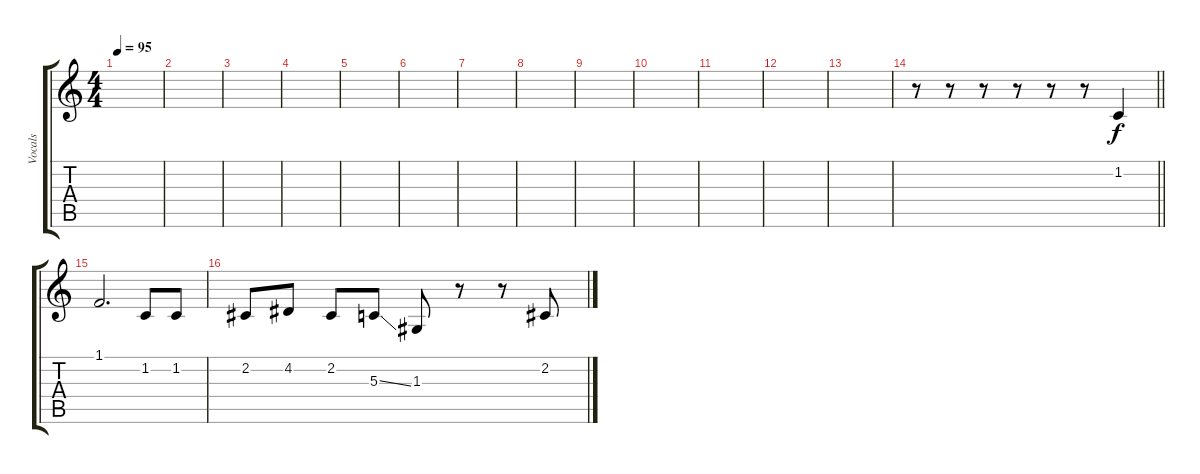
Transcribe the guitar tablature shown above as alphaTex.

\track ("Vocals" "Vocals") {instrument clarinet}
\staff {score tabs}
\tuning (E4 B3 G3 D3 A2 E2) {hide}
\ts (4 4)
\tempo 95
\clef g2
\ks c
|
|
|
|
|
|
|
|
|
|
|
|
|
\barLineRight lightlight
r.8 r.8 r.8 r.8 r.8 r.8 1.2.4 |
1.1.2{d} 1.2.8 1.2.8 |
2.2.8 4.2.8 2.2.8 5.3{ss}.8 1.3.8 r.8 r.8 2.2.8
